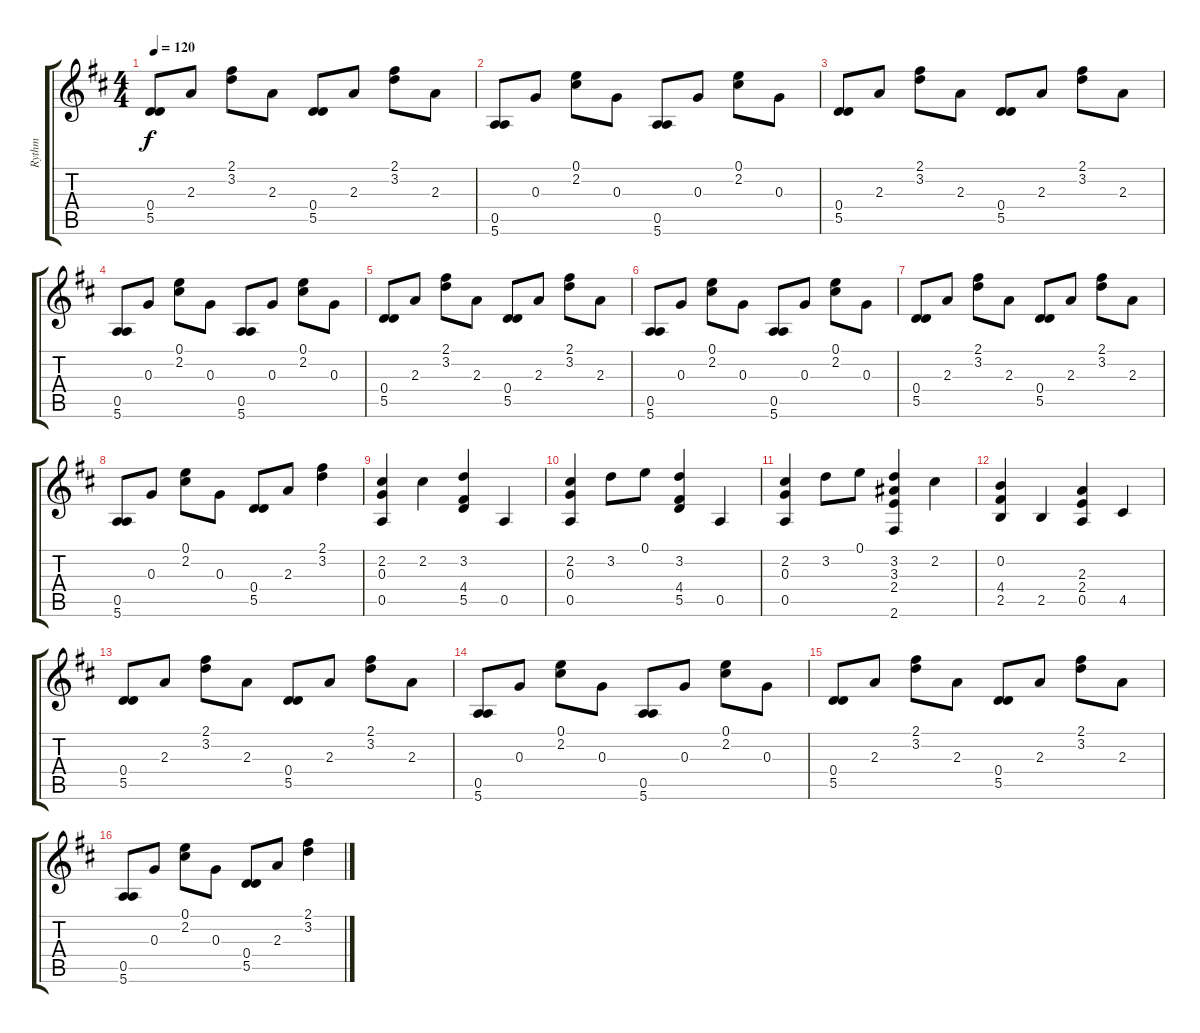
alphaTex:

\track ("Rythm" "Rythm") {instrument acousticguitarnylon}
\staff {score tabs}
\tuning (E4 B3 G3 D3 A2 E2) {hide}
\ts (4 4)
\tempo 120
\clef g2
\ks d
(0.4 5.5).8{dy f instrument acousticguitarnylon} 2.3.8 (2.1 3.2).8 2.3.8 (0.4 5.5).8 2.3.8 (2.1 3.2).8 2.3.8 |
(0.5 5.6).8 0.3.8 (0.1 2.2).8 0.3.8 (0.5 5.6).8 0.3.8 (0.1 2.2).8 0.3.8 |
(0.4 5.5).8 2.3.8 (2.1 3.2).8 2.3.8 (0.4 5.5).8 2.3.8 (2.1 3.2).8 2.3.8 |
(0.5 5.6).8 0.3.8 (0.1 2.2).8 0.3.8 (0.5 5.6).8 0.3.8 (0.1 2.2).8 0.3.8 |
(0.4 5.5).8 2.3.8 (2.1 3.2).8 2.3.8 (0.4 5.5).8 2.3.8 (2.1 3.2).8 2.3.8 |
(0.5 5.6).8 0.3.8 (0.1 2.2).8 0.3.8 (0.5 5.6).8 0.3.8 (0.1 2.2).8 0.3.8 |
(0.4 5.5).8 2.3.8 (2.1 3.2).8 2.3.8 (0.4 5.5).8 2.3.8 (2.1 3.2).8 2.3.8 |
(0.5 5.6).8 0.3.8 (0.1 2.2).8 0.3.8 (0.4 5.5).8 2.3.8 (2.1 3.2).4 |
(2.2 0.3 0.5).4 2.2.4 (3.2 4.4 5.5).4 0.5.4 |
(2.2 0.3 0.5).4 3.2.8 0.1.8 (3.2 4.4 5.5).4 0.5.4 |
(2.2 0.3 0.5).4 3.2.8 0.1.8 (3.2 3.3 2.4 2.6).4 2.2.4 |
(0.2 4.4 2.5).4 2.5.4 (2.3 2.4 0.5).4 4.5.4 |
(0.4 5.5).8 2.3.8 (2.1 3.2).8 2.3.8 (0.4 5.5).8 2.3.8 (2.1 3.2).8 2.3.8 |
(0.5 5.6).8 0.3.8 (0.1 2.2).8 0.3.8 (0.5 5.6).8 0.3.8 (0.1 2.2).8 0.3.8 |
(0.4 5.5).8 2.3.8 (2.1 3.2).8 2.3.8 (0.4 5.5).8 2.3.8 (2.1 3.2).8 2.3.8 |
(0.5 5.6).8 0.3.8 (0.1 2.2).8 0.3.8 (0.4 5.5).8 2.3.8 (2.1 3.2).4
